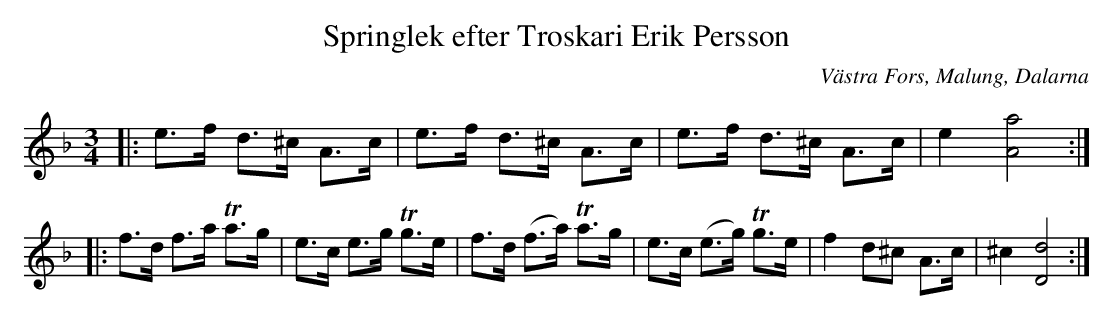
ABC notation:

X:1
T:Springlek efter Troskari Erik Persson
O:Västra Fors, Malung, Dalarna
M:3/4
L:1/8
K:Dm
|: e3/2f/2 d3/2^c/2 A3/2c/2 | e3/2f/2 d3/2^c/2 A3/2c/2 | e3/2f/2 d3/2^c/2 A3/2c/2 | e2 [A4a4] :|
|: f3/2d/2 f3/2a/2 Ta3/2g/2 | e3/2c/2 e3/2g/2 Tg3/2e/2 | f3/2d/2 (f3/2a/2) Ta3/2g/2 | e3/2c/2 (e3/2g/2) Tg3/2e/2 | f2 d^c A3/2c/2 | ^c2 [d4D4] :|
